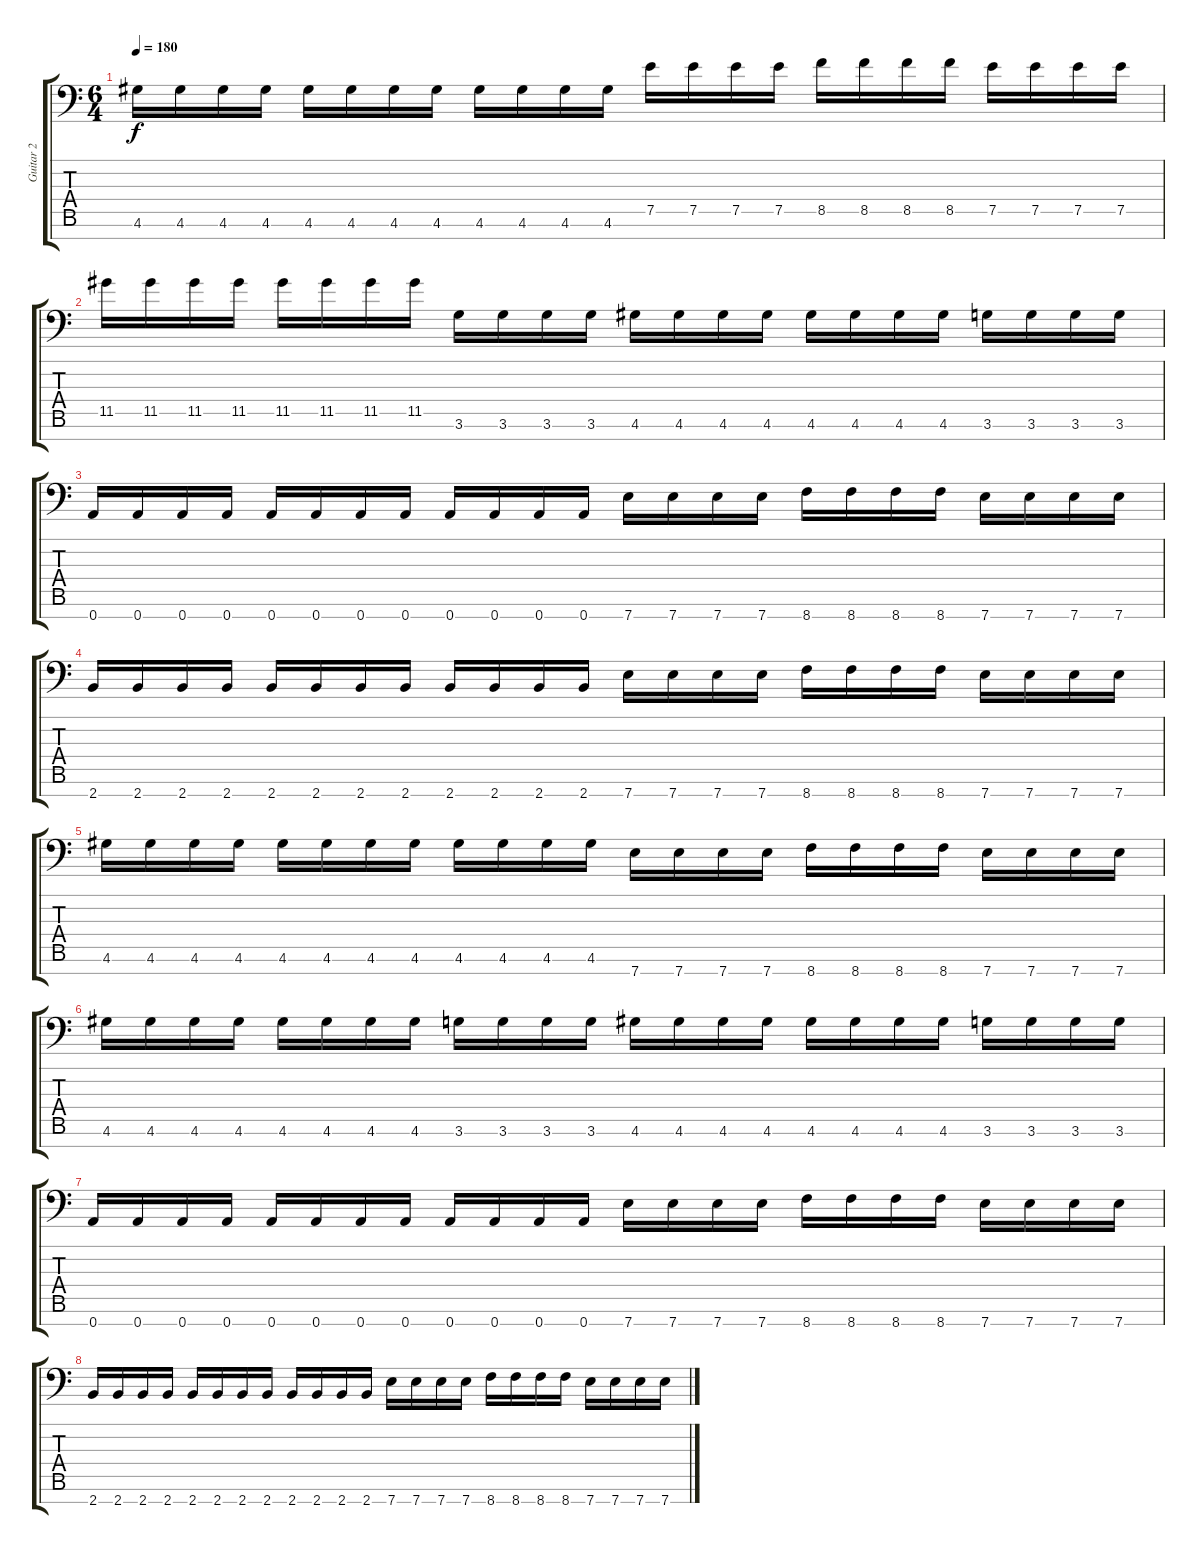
\track ("Guitar 2" "Guitar 2") {instrument overdrivenguitar}
\staff {score tabs}
\tuning (E4 B3 G3 D3 A2 E2 A1) {hide}
\ts (6 4)
\tempo 180
\clef f4
\ks c
4.6.16{dy f} 4.6.16 4.6.16 4.6.16 4.6.16 4.6.16 4.6.16 4.6.16 4.6.16 4.6.16 4.6.16 4.6.16 7.5.16 7.5.16 7.5.16 7.5.16 8.5.16 8.5.16 8.5.16 8.5.16 7.5.16 7.5.16 7.5.16 7.5.16 |
11.5.16 11.5.16 11.5.16 11.5.16 11.5.16 11.5.16 11.5.16 11.5.16 3.6.16 3.6.16 3.6.16 3.6.16 4.6.16 4.6.16 4.6.16 4.6.16 4.6.16 4.6.16 4.6.16 4.6.16 3.6.16 3.6.16 3.6.16 3.6.16 |
0.7.16 0.7.16 0.7.16 0.7.16 0.7.16 0.7.16 0.7.16 0.7.16 0.7.16 0.7.16 0.7.16 0.7.16 7.7.16 7.7.16 7.7.16 7.7.16 8.7.16 8.7.16 8.7.16 8.7.16 7.7.16 7.7.16 7.7.16 7.7.16 |
2.7.16 2.7.16 2.7.16 2.7.16 2.7.16 2.7.16 2.7.16 2.7.16 2.7.16 2.7.16 2.7.16 2.7.16 7.7.16 7.7.16 7.7.16 7.7.16 8.7.16 8.7.16 8.7.16 8.7.16 7.7.16 7.7.16 7.7.16 7.7.16 |
4.6.16 4.6.16 4.6.16 4.6.16 4.6.16 4.6.16 4.6.16 4.6.16 4.6.16 4.6.16 4.6.16 4.6.16 7.7.16 7.7.16 7.7.16 7.7.16 8.7.16 8.7.16 8.7.16 8.7.16 7.7.16 7.7.16 7.7.16 7.7.16 |
4.6.16 4.6.16 4.6.16 4.6.16 4.6.16 4.6.16 4.6.16 4.6.16 3.6.16 3.6.16 3.6.16 3.6.16 4.6.16 4.6.16 4.6.16 4.6.16 4.6.16 4.6.16 4.6.16 4.6.16 3.6.16 3.6.16 3.6.16 3.6.16 |
0.7.16 0.7.16 0.7.16 0.7.16 0.7.16 0.7.16 0.7.16 0.7.16 0.7.16 0.7.16 0.7.16 0.7.16 7.7.16 7.7.16 7.7.16 7.7.16 8.7.16 8.7.16 8.7.16 8.7.16 7.7.16 7.7.16 7.7.16 7.7.16 |
2.7.16 2.7.16 2.7.16 2.7.16 2.7.16 2.7.16 2.7.16 2.7.16 2.7.16 2.7.16 2.7.16 2.7.16 7.7.16 7.7.16 7.7.16 7.7.16 8.7.16 8.7.16 8.7.16 8.7.16 7.7.16 7.7.16 7.7.16 7.7.16
